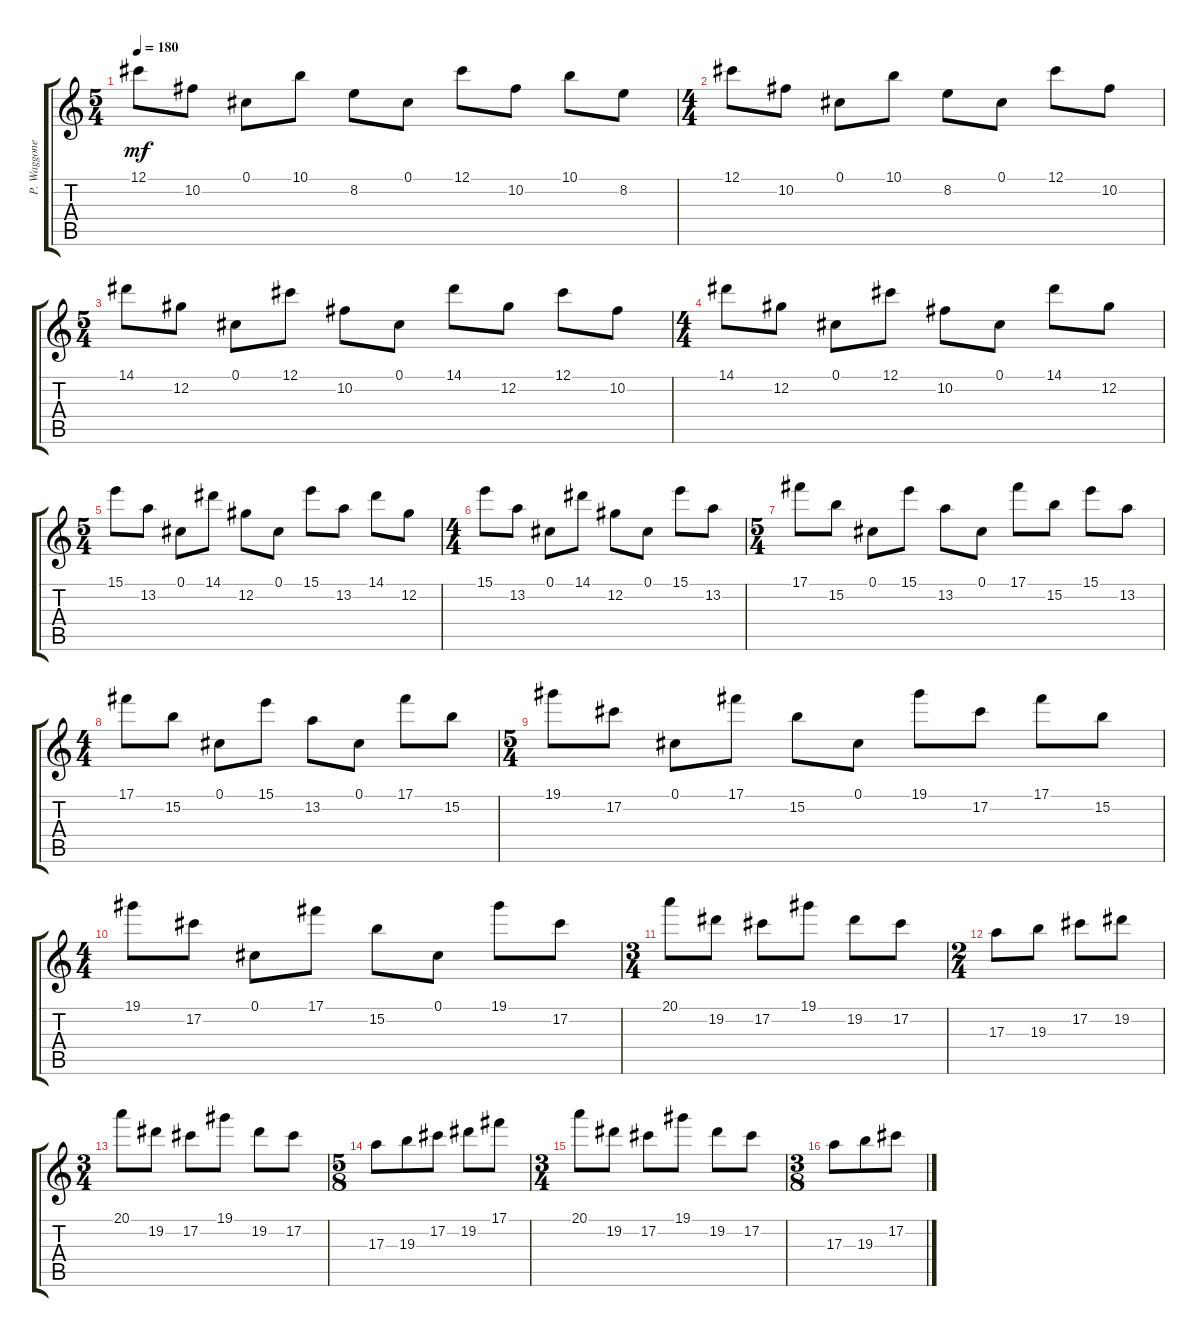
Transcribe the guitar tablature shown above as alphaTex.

\track ("P. Waggoner Lead Gtr." "P. Waggone") {instrument acousticguitarsteel}
\staff {score tabs}
\tuning (Db4 Ab3 E3 B2 Gb2 Db2) {hide}
\ts (5 4)
\tempo 180
\clef g2
\ks c
12.1.8{dy mf} 10.2.8 0.1.8 10.1.8 8.2.8 0.1.8 12.1.8 10.2.8 10.1.8 8.2.8 |
\ts (4 4)
12.1.8 10.2.8 0.1.8 10.1.8 8.2.8 0.1.8 12.1.8 10.2.8 |
\ts (5 4)
14.1.8 12.2.8 0.1.8 12.1.8 10.2.8 0.1.8 14.1.8 12.2.8 12.1.8 10.2.8 |
\ts (4 4)
14.1.8 12.2.8 0.1.8 12.1.8 10.2.8 0.1.8 14.1.8 12.2.8 |
\ts (5 4)
15.1.8 13.2.8 0.1.8 14.1.8 12.2.8 0.1.8 15.1.8 13.2.8 14.1.8 12.2.8 |
\ts (4 4)
15.1.8 13.2.8 0.1.8 14.1.8 12.2.8 0.1.8 15.1.8 13.2.8 |
\ts (5 4)
17.1.8 15.2.8 0.1.8 15.1.8 13.2.8 0.1.8 17.1.8 15.2.8 15.1.8 13.2.8 |
\ts (4 4)
17.1.8 15.2.8 0.1.8 15.1.8 13.2.8 0.1.8 17.1.8 15.2.8 |
\ts (5 4)
19.1.8 17.2.8 0.1.8 17.1.8 15.2.8 0.1.8 19.1.8 17.2.8 17.1.8 15.2.8 |
\ts (4 4)
19.1.8 17.2.8 0.1.8 17.1.8 15.2.8 0.1.8 19.1.8 17.2.8 |
\ts (3 4)
20.1.8 19.2.8 17.2.8 19.1.8 19.2.8 17.2.8 |
\ts (2 4)
17.3.8 19.3.8 17.2.8 19.2.8 |
\ts (3 4)
20.1.8 19.2.8 17.2.8 19.1.8 19.2.8 17.2.8 |
\ts (5 8)
17.3.8 19.3.8 17.2.8 19.2.8 17.1.8 |
\ts (3 4)
20.1.8 19.2.8 17.2.8 19.1.8 19.2.8 17.2.8 |
\ts (3 8)
17.3.8 19.3.8 17.2.8
